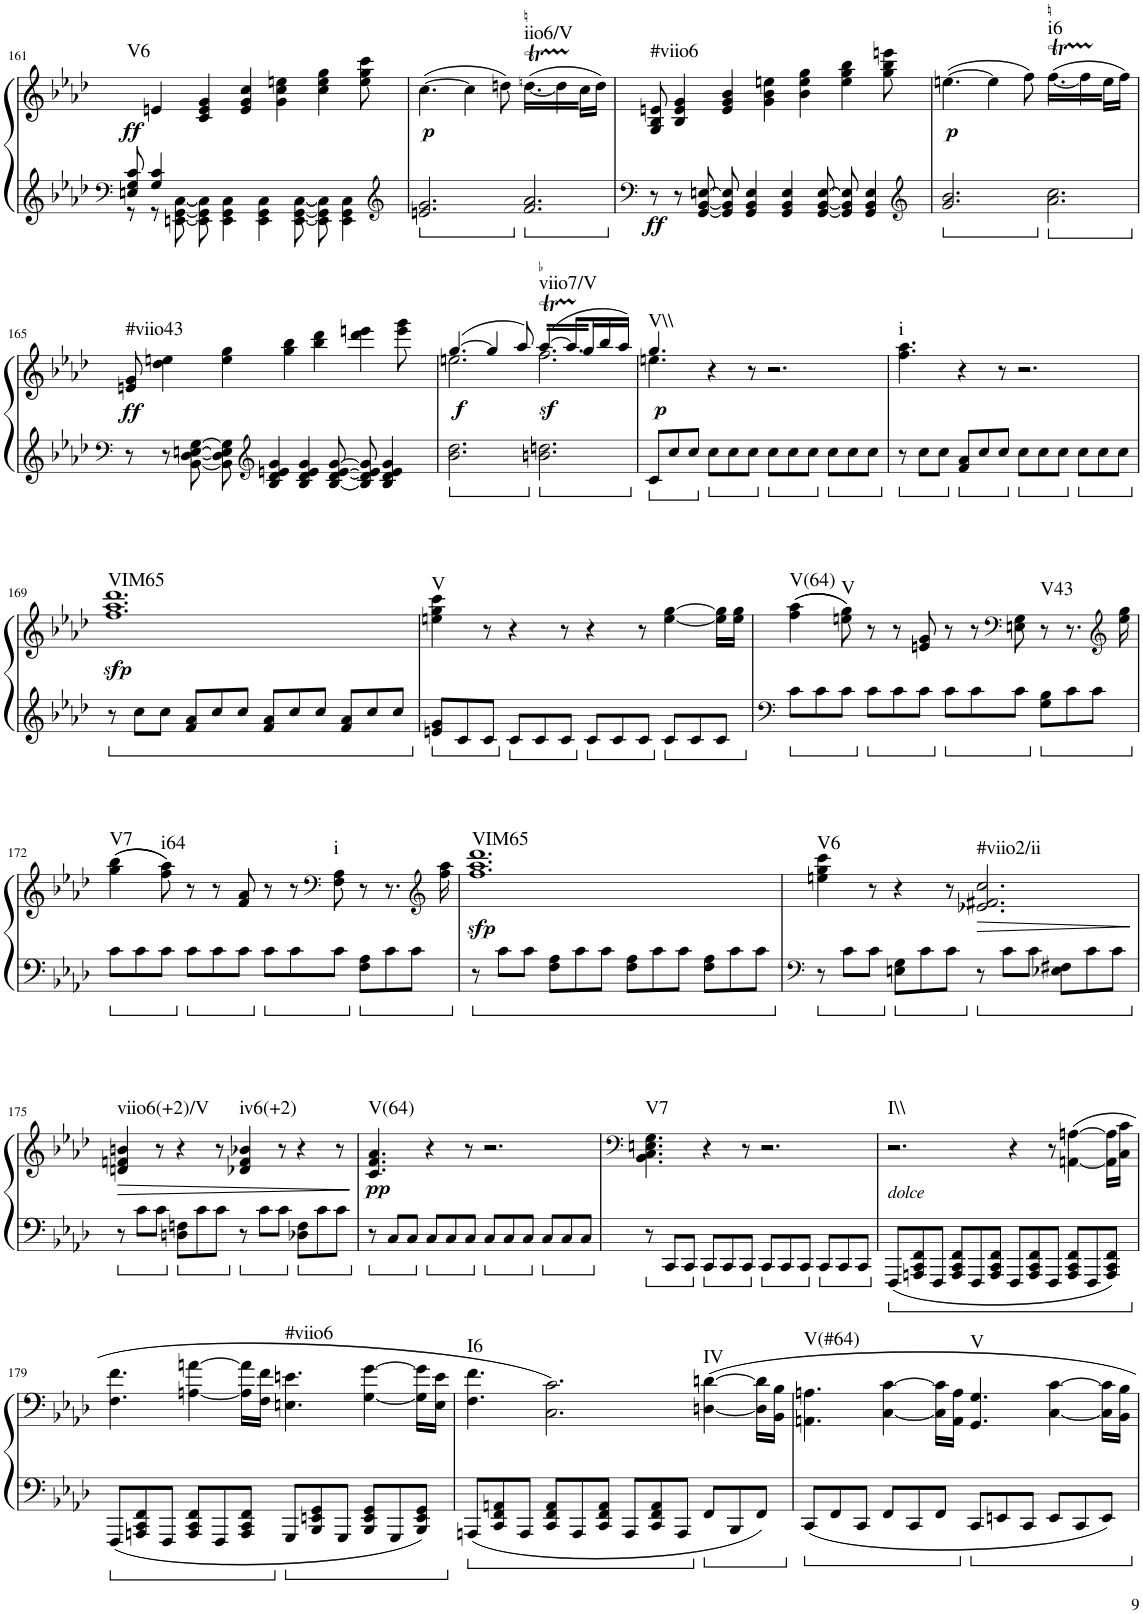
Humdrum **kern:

**kern	**kern	**dynam	**harte
*part1	*part1	*part1	*part1
*staff2	*staff1	*staff1/2	*
*I"Piano	*	*	*
*I'Pno.	*	*	*
!!LO:PB:g=z
*clefF4	*clefG2	*	*
*k[b-e-a-d-]	*k[b-e-a-d-]	*	*
*M12/8	*M12/8	*	*
=161	=161	=161	=161
*^	*	*	*
!	!	!	!LO:DY:b	!LO:H:kt=V6
8En/ 8G/ 8c/	8r	8ryy	ff	N
4G/ 4c/	8r	4en/	.	.
.	[8EEn\ [8GG\ [8C\	.	.	.
4ryy	8EE\] 8GG\] 8C\]	4c/ 4e/ 4g/	.	.
.	4EE\ 4GG\ 4C\	.	.	.
8ryy	.	4e/ 4g/ 4cc/	.	.
2.ryy	4EE\ 4GG\ 4C\	.	.	.
.	.	4g\ 4cc\ 4een\	.	.
.	[8EE\ [8GG\ [8C\	.	.	.
.	8EE\] 8GG\] 8C\]	4cc\ 4ee\ 4gg\	.	.
.	4EE\ 4GG\ 4C\	.	.	.
.	.	8ee\ 8gg\ 8ccc\	.	.
*clefG2	*	*	*	*
8ryy	8ryy	8ryy	.	.
=162	=162	=162	=162	=162
*	*	*^	*	*
!	!	!	!	!LO:DY:b	!
*v	*v	*	*	*	*
2.en/ 2.g/	([4.cc\	2.ryy	p	.
.	4cc\]	.	.	.
.	8ddn\)	.	.	.
!	!	!	!	!LO:H:kt=iio6/V
2.f/ 2.a-/	([4.ddt\	16een!LL	.	N
.	.	16dd!	.	.
*	*	*Xtuplet	*	*
.	.	24ee!	.	.
.	.	24dd!	.	.
.	.	24ee!	.	.
.	.	24dd!	.	.
.	.	24ee!	.	.
.	.	24dd!	.	.
.	4ddTTT\]	24ee!	.	.
.	.	24dd!	.	.
.	.	24ee!	.	.
.	.	24dd!	.	.
.	.	24ee!	.	.
.	.	24dd!JJ	.	.
.	16cc\LL	8ryy	.	.
.	16dd\JJ)	.	.	.
*	*v	*v	*	*
=163	=163	=163	=163
*clefF4	*	*	*
!	!	!LO:DY:b=2	!LO:H:kt=#viio6
8r	8G/ 8B-/ 8en/	ff	N
8r	4B-/ 4e/ 4g/	.	.
[8GG/ [8BB-/ [8En/	.	.	.
8GG/] 8BB-/] 8E/]	4e/ 4g/ 4b-/	.	.
4GG/ 4BB-/ 4E/	.	.	.
.	4g\ 4b-\ 4een\	.	.
4GG/ 4BB-/ 4E/	.	.	.
.	4b-\ 4ee\ 4gg\	.	.
[8GG/ [8BB-/ [8E/	.	.	.
8GG/] 8BB-/] 8E/]	4ee\ 4gg\ 4bb-\	.	.
4GG/ 4BB-/ 4E/	.	.	.
.	8gg\ 8bb-\ 8eeen\	.	.
*clefG2	*	*	*
8ryy	8ryy	.	.
=164	=164	=164	=164
*	*^	*	*
!	!	!	!LO:DY:b	!
2.g/ 2.b-/	([4.een\	2.ryy	p	.
.	4ee\]	.	.	.
.	8ff\)	.	.	.
!	!	!	!	!LO:H:kt=i6
2.a-\ 2.cc\	([4.ffT\	16gg!LL	.	N
.	.	16ff!	.	.
.	.	24gg!	.	.
.	.	24ff!	.	.
.	.	24gg!	.	.
.	.	24ff!	.	.
.	.	24gg!	.	.
.	.	24ff!	.	.
.	4ffTTT\]	24gg!	.	.
.	.	24ff!	.	.
.	.	24gg!	.	.
.	.	24ff!	.	.
.	.	24gg!	.	.
.	.	24ff!JJ	.	.
.	16ee\LL	8ryy	.	.
.	16ff\JJ)	.	.	.
*	*v	*v	*	*
!!LO:LB:g=z
=165	=165	=165	=165
*clefF4	*	*	*
!	!	!LO:DY:b	!LO:H:kt=#viio43
8r	8en/ 8g/	ff	N
8r	4dd-\ 4een\	.	.
[8BB-\ [8D-\ [8En\ [8G\	.	.	.
8BB-\] 8D-\] 8E\] 8G\]	4ee\ 4gg\	.	.
*clefG2	*	*	*
4B-/ 4d-/ 4en/ 4g/	.	.	.
.	4gg\ 4bb-\	.	.
4B-/ 4d-/ 4e/ 4g/	.	.	.
.	4bb-\ 4ddd-\	.	.
[8B-/ [8d-/ [8e/ [8g/	.	.	.
8B-/] 8d-/] 8e/] 8g/]	4ddd-\ 4eeen\	.	.
4B-/ 4d-/ 4e/ 4g/	.	.	.
.	8eee\ 8ggg\	.	.
8ryy	8ryy	.	.
=166	=166	=166	=166
*	*^	*	*
*	*	*^	*	*
!	!	!	!	!LO:DY:b	!
2.b-\ 2.dd-\	([4.gg/	2.een\	2.ryy	f	.
.	4gg/]	.	.	.	.
.	8aa-/)	.	.	.	.
!	!	!	!	!LO:DY:b	!LO:H:kt=viio7/V
2.bn\ 2.ddn\	([4.aa-T/	2.ff\	16bb-!LL	sf	N
.	.	.	16aa-!	.	.
.	.	.	24bb-!	.	.
.	.	.	24aa-!	.	.
.	.	.	24bb-!	.	.
.	.	.	24aa-!	.	.
.	.	.	24bb-!	.	.
.	.	.	24aa-!	.	.
.	8.aa-TTT/L]	.	24bb-!	.	.
.	.	.	24aa-!	.	.
.	.	.	24bb-!	.	.
.	.	.	16aa-!JJ	.	.
.	16gg/L	.	8.ryy	.	.
.	16bb-/	.	.	.	.
.	16aa-/JJ)	.	.	.	.
*	*	*v	*v	*	*
=167	=167	=167	=167	=167
!	!	!	!LO:DY:b	!LO:H:kt=V\\
8c/L	4.gg/	4.een\	p	N
8cc/	.	.	.	.
8cc/J	.	.	.	.
8cc\L	4r	4ryy	.	.
8cc\	.	.	.	.
8cc\J	8r	8ryy	.	.
8cc\L	2.r	2.ryy	.	.
8cc\	.	.	.	.
8cc\J	.	.	.	.
8cc\L	.	.	.	.
8cc\	.	.	.	.
8cc\J	.	.	.	.
*	*v	*v	*	*
=168	=168	=168	=168
!	!	!	!LO:H:kt=i
8r	4.ff\ 4.aa-\	.	N
8cc\L	.	.	.
8cc\J	.	.	.
8f/ 8a-/L	4r	.	.
8cc/	.	.	.
8cc/J	8r	.	.
8cc\L	2.r	.	.
8cc\	.	.	.
8cc\J	.	.	.
8cc\L	.	.	.
8cc\	.	.	.
8cc\J	.	.	.
!!LO:LB:g=z
=169	=169	=169	=169
!	!	!LO:DY:b	!LO:H:kt=VIM65
8r	1.ff 1.aa- 1.ddd-	sfp	N
8cc\L	.	.	.
8cc\J	.	.	.
8f/ 8a-/L	.	.	.
8cc/	.	.	.
8cc/J	.	.	.
8f/ 8a-/L	.	.	.
8cc/	.	.	.
8cc/J	.	.	.
8f/ 8a-/L	.	.	.
8cc/	.	.	.
8cc/J	.	.	.
=170	=170	=170	=170
!	!	!	!LO:H:kt=V
8en/ 8g/L	4een\ 4gg\ 4ccc\	.	N
8c/	.	.	.
8c/J	8r	.	.
8c/L	4r	.	.
8c/	.	.	.
8c/J	8r	.	.
8c/L	4r	.	.
8c/	.	.	.
8c/J	8r	.	.
8c/L	[4ee\ [4gg\	.	.
8c/	.	.	.
8c/J	16ee\] 16gg\]LL	.	.
.	16ee\ 16gg\JJ	.	.
=171	=171	=171	=171
*clefF4	*	*	*
!	!	!	!LO:H:kt=V(64)
8c\L	((4ff\ 4aa-\	.	N
8c\	.	.	.
!	!	!	!LO:H:kt=V
8c\J	8een\ 8gg\))	.	N
8c\L	8r	.	.
8c\	8r	.	.
8c\J	8en/ 8g/	.	.
8c\L	8r	.	.
8c\	8r	.	.
*	*clefF4	*	*
8c\J	8En\ 8G\	.	.
!	!	!	!LO:H:kt=V43
8G\ 8B-\L	8r	.	N
8c\	8.r	.	.
8c\J	.	.	.
*	*clefG2	*	*
.	16ee\ 16gg\	.	.
!!LO:LB:g=z
=172	=172	=172	=172
!	!	!	!LO:H:kt=V7
8c\L	((4gg\ 4bb-\	.	N
8c\	.	.	.
!	!	!	!LO:H:kt=i64
8c\J	8ff\ 8aa-\))	.	N
8c\L	8r	.	.
8c\	8r	.	.
8c\J	8f/ 8a-/	.	.
8c\L	8r	.	.
8c\	8r	.	.
*	*clefF4	*	*
!	!	!	!LO:H:kt=i
8c\J	8F\ 8A-\	.	N
8F\ 8A-\L	8r	.	.
8c\	8.r	.	.
8c\J	.	.	.
*	*clefG2	*	*
.	16ff\ 16aa-\	.	.
=173	=173	=173	=173
!	!	!LO:DY:b	!LO:H:kt=VIM65
8r	1.ff 1.aa- 1.ddd-	sfp	N
8c\L	.	.	.
8c\J	.	.	.
8F\ 8A-\L	.	.	.
8c\	.	.	.
8c\J	.	.	.
8F\ 8A-\L	.	.	.
8c\	.	.	.
8c\J	.	.	.
8F\ 8A-\L	.	.	.
8c\	.	.	.
8c\J	.	.	.
=174	=174	=174	=174
*clefF4	*	*	*
!	!	!	!LO:H:kt=V6
8r	4een\ 4gg\ 4ccc\	.	N
8c\L	.	.	.
8c\J	8r	.	.
8En\ 8G\L	4r	.	.
8c\	.	.	.
8c\J	8r	.	.
!	!	!LO:HP:b	!LO:H:kt=#viio2/ii
8r	2.e-X/ 2.f#X/ 2.cc/	>	N
8c\L	.	.	.
8c\J	.	.	.
8E-X\ 8F#X\L	.	.	.
8c\	.	.	.
8c\J	.	.	.
.	.	]	.
!!LO:LB:g=z
=175	=175	=175	=175
!	!	!LO:HP:b	!LO:H:kt=viio6(+2)/V
8r	4dn/ 4fn/ 4bn/	>	N
8c\L	.	.	.
8c\J	8r	.	.
8Dn\ 8Fn\L	4r	.	.
8c\	.	.	.
8c\J	8r	.	.
!	!	!	!LO:H:kt=iv6(+2)
8r	4d-X/ 4f/ 4b-X/	.	N
8c\L	.	.	.
8c\J	8r	.	.
8D-X\ 8F\L	4r	.	.
8c\	.	.	.
8c\J	8r	.	.
.	.	]	.
=176	=176	=176	=176
!	!	!LO:DY:b	!LO:H:kt=V(64)
8r	4.c/ 4.f/ 4.a-/	pp	N
8C/L	.	.	.
8C/J	.	.	.
8C/L	4r	.	.
8C/	.	.	.
8C/J	8r	.	.
8C/L	2.r	.	.
8C/	.	.	.
8C/J	.	.	.
8C/L	.	.	.
8C/	.	.	.
8C/J	.	.	.
=177	=177	=177	=177
*	*clefF4	*	*
!	!	!	!LO:H:kt=V7
8r	4.BB-\ 4.C\ 4.En\ 4.G\	.	N
8CC/L	.	.	.
8CC/J	.	.	.
8CC/L	4r	.	.
8CC/	.	.	.
8CC/J	8r	.	.
8CC/L	2.r	.	.
8CC/	.	.	.
8CC/J	.	.	.
8CC/L	.	.	.
8CC/	.	.	.
8CC/J	.	.	.
=178	=178	=178	=178
!LO:TX:a:i:t=dolce	!	!	!LO:H:kt=I\\
8FFF/L	2.r	.	N
8AAAn/ 8CC/ 8FF/	.	.	.
8FFF/J	.	.	.
8AAA/ 8CC/ 8FF/L	.	.	.
8FFF/	.	.	.
8AAA/ 8CC/ 8FF/J	.	.	.
8FFF/L	4r	.	.
8AAA/ 8CC/ 8FF/	.	.	.
8FFF/J	8r	.	.
8AAA/ 8CC/ 8FF/L	([4AAn\ [4An\	.	.
8FFF/	.	.	.
8AAA/ 8CC/ 8FF/J	16AA\] 16A\]LL	.	.
.	16C\ 16c\JJ	.	.
!!LO:LB:g=z
=179	=179	=179	=179
8FFF/L	4.F\ 4.f\	.	.
8AAAn/ 8CC/ 8FF/	.	.	.
8FFF/J	.	.	.
8AAA/ 8CC/ 8FF/L	[4An\ [4an\	.	.
8FFF/	.	.	.
8AAA/ 8CC/ 8FF/J	16A\] 16a\]LL	.	.
.	16F\ 16f\JJ	.	.
!	!	!	!LO:H:kt=#viio6
8GGG/L	4.En\ 4.en\	.	N
8BBB-/ 8EEn/ 8GG/	.	.	.
8GGG/J	.	.	.
8BBB-/ 8EE/ 8GG/L	[4G\ [4g\	.	.
8GGG/	.	.	.
8BBB-/ 8EE/ 8GG/J	16G\] 16g\]LL	.	.
.	16E\ 16e\JJ	.	.
=180	=180	=180	=180
!	!	!	!LO:H:kt=I6
8AAAn/L	4.F\ 4.f\	.	N
8CC/ 8FF/ 8AAn/	.	.	.
8AAA/J	.	.	.
8CC/ 8FF/ 8AA/L	2.C\ 2.c\)	.	.
8AAA/	.	.	.
8CC/ 8FF/ 8AA/J	.	.	.
8AAA/L	.	.	.
8CC/ 8FF/ 8AA/	.	.	.
8AAA/J	.	.	.
!	!	!	!LO:H:kt=IV
8FF/L	[4Dn\ [4dn\	.	N
8BBB-/	.	.	.
8FF/J	16D\] 16d\]LL	.	.
.	16BB-\ 16B-\JJ	.	.
=181	=181	=181	=181
!	!	!	!LO:H:kt=V(#64)
8CC/L	4.AAn\ 4.An\	.	N
8FF/	.	.	.
8CC/J	.	.	.
8FF/L	[4C\ [4c\	.	.
8CC/	.	.	.
8FF/J	16C\] 16c\]LL	.	.
.	16AA\ 16A\JJ	.	.
!	!	!	!LO:H:kt=V
8CC/L	4.GG/ 4.G/	.	N
8EEn/	.	.	.
8CC/J	.	.	.
8EE/L	[4C\ [4c\	.	.
8CC/	.	.	.
8EE/J	16C\] 16c\]LL	.	.
.	16BB-\ 16B-\JJ	.	.
=	=	=	=
*-	*-	*-	*-
